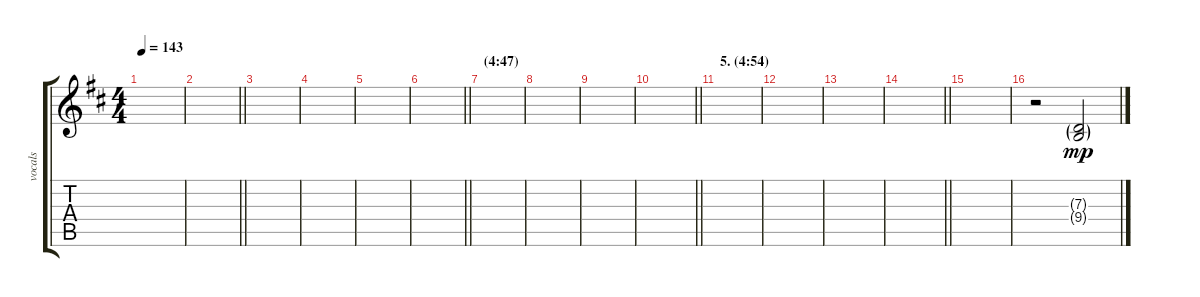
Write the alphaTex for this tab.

\track ("vocals" "vocals") {instrument clarinet}
\staff {score tabs}
\tuning (E4 B3 G3 D3 A2 E2) {hide}
\ts (4 4)
\tempo 143
\clef g2
\ks d
|
\barLineRight lightlight
|
|
|
|
\barLineRight lightlight
|
\section ("" "(4:47)")
|
|
|
\barLineRight lightlight
|
\section ("" "5. (4:54)")
|
|
|
\barLineRight lightlight
|
|
r.2 (7.3{g} 9.4{g}).2{dy mp}
